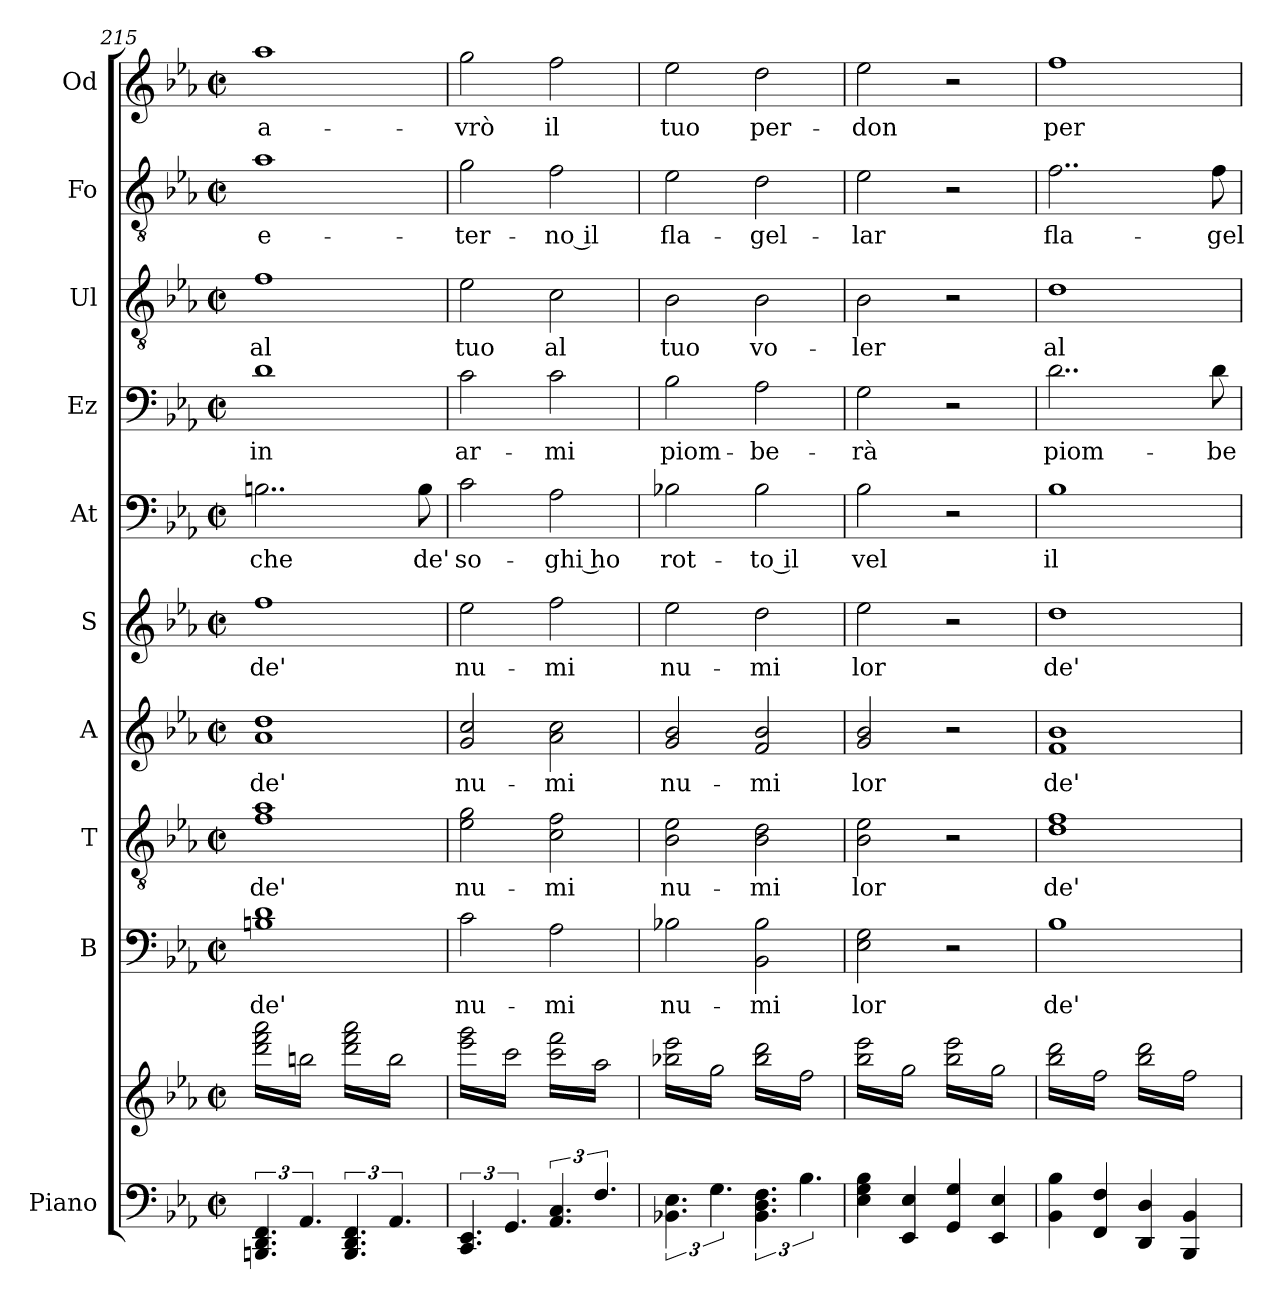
**kern	**kern	**kern	**text	**kern	**text	**kern	**text	**kern	**text	**kern	**text	**kern	**text	**kern	**text	**kern	**text	**kern	**text
*part10	*part10	*part9	*part9	*part8	*part8	*part7	*part7	*part6	*part6	*part5	*part5	*part4	*part4	*part3	*part3	*part2	*part2	*part1	*part1
*staff11	*staff10	*staff9	*staff9	*staff8	*staff8	*staff7	*staff7	*staff6	*staff6	*staff5	*staff5	*staff4	*staff4	*staff3	*staff3	*staff2	*staff2	*staff1	*staff1
*I"Piano	*	*I"B	*	*I"T	*	*I"A	*	*I"S	*	*I"At	*	*I"Ez	*	*I"Ul	*	*I"Fo	*	*I"Od	*
*I'Pno	*	*I'B	*	*I'T	*	*I'A	*	*I'S	*	*I'At	*	*I'Ez	*	*I'Ul	*	*I'Fo	*	*I'Od	*
!!LO:PB:g=z
*clefF4	*clefG2	*clefF4	*	*clefGv2	*	*clefG2	*	*clefG2	*	*clefF4	*	*clefF4	*	*clefGv2	*	*clefGv2	*	*clefG2	*
*k[b-e-a-]	*k[b-e-a-]	*k[b-e-a-]	*	*k[b-e-a-]	*	*k[b-e-a-]	*	*k[b-e-a-]	*	*k[b-e-a-]	*	*k[b-e-a-]	*	*k[b-e-a-]	*	*k[b-e-a-]	*	*k[b-e-a-]	*
*M2/2	*M2/2	*M2/2	*	*M2/2	*	*M2/2	*	*M2/2	*	*M2/2	*	*M2/2	*	*M2/2	*	*M2/2	*	*M2/2	*
*met(c|)	*met(c|)	*met(c|)	*	*met(c|)	*	*met(c|)	*	*met(c|)	*	*met(c|)	*	*met(c|)	*	*met(c|)	*	*met(c|)	*	*met(c|)	*
=215	=215	=215	=215	=215	=215	=215	=215	=215	=215	=215	=215	=215	=215	=215	=215	=215	=215	=215	=215
!	!	!	!LO:LY:b	!	!LO:LY:b	!	!LO:LY:b	!	!LO:LY:b	!	!LO:LY:b	!	!LO:LY:b	!	!LO:LY:b	!	!LO:LY:b	!	!LO:LY:b
*	*tremolo	*	*	*	*	*	*	*	*	*	*	*	*	*	*	*	*	*	*
6.BBBn/ 6.DD/ 6.FF/	16ddd\ 16fff\ 16aaa-\LL	1Bn 1d!	de'	1f! 1a-	de'	1a- 1dd!	de'	1ff	de'	2..Bn\	che	1d	in	1f	al	1a-	e-	1aa-	a-
.	16bbn\	.	.	.	.	.	.	.	.	.	.	.	.	.	.	.	.	.	.
.	16ddd\ 16fff\ 16aaa-\	.	.	.	.	.	.	.	.	.	.	.	.	.	.	.	.	.	.
.	16bbn\	.	.	.	.	.	.	.	.	.	.	.	.	.	.	.	.	.	.
6.AA-/	16ddd\ 16fff\ 16aaa-\	.	.	.	.	.	.	.	.	.	.	.	.	.	.	.	.	.	.
.	16bbn\	.	.	.	.	.	.	.	.	.	.	.	.	.	.	.	.	.	.
.	16ddd\ 16fff\ 16aaa-\	.	.	.	.	.	.	.	.	.	.	.	.	.	.	.	.	.	.
.	16bbn\JJ	.	.	.	.	.	.	.	.	.	.	.	.	.	.	.	.	.	.
6.BBB/ 6.DD/ 6.FF/	16ddd\ 16fff\ 16aaa-\LL	.	.	.	.	.	.	.	.	.	.	.	.	.	.	.	.	.	.
.	16bb\	.	.	.	.	.	.	.	.	.	.	.	.	.	.	.	.	.	.
.	16ddd\ 16fff\ 16aaa-\	.	.	.	.	.	.	.	.	.	.	.	.	.	.	.	.	.	.
.	16bb\	.	.	.	.	.	.	.	.	.	.	.	.	.	.	.	.	.	.
6.AA-/	16ddd\ 16fff\ 16aaa-\	.	.	.	.	.	.	.	.	.	.	.	.	.	.	.	.	.	.
.	16bb\	.	.	.	.	.	.	.	.	.	.	.	.	.	.	.	.	.	.
!	!	!	!	!	!	!	!	!	!	!	!LO:LY:b	!	!	!	!	!	!	!	!
.	16ddd\ 16fff\ 16aaa-\	.	.	.	.	.	.	.	.	8B\	de'	.	.	.	.	.	.	.	.
.	16bb\JJ	.	.	.	.	.	.	.	.	.	.	.	.	.	.	.	.	.	.
=216	=216	=216	=216	=216	=216	=216	=216	=216	=216	=216	=216	=216	=216	=216	=216	=216	=216	=216	=216
!	!	!	!LO:LY:b	!	!LO:LY:b	!	!LO:LY:b	!	!LO:LY:b	!	!LO:LY:b	!	!LO:LY:b	!	!LO:LY:b	!	!LO:LY:b	!	!LO:LY:b
6.CC/ 6.EE-/	16eee-\ 16ggg\LL	2c\	nu-	2e-!\ 2g\	nu-	2g/ 2cc!/	nu-	2ee-\	nu-	2c\	so-	2c\	ar-	2e-\	tuo	2g\	-ter-	2gg\	-vrò
.	16ccc\	.	.	.	.	.	.	.	.	.	.	.	.	.	.	.	.	.	.
.	16eee-\ 16ggg\	.	.	.	.	.	.	.	.	.	.	.	.	.	.	.	.	.	.
.	16ccc\	.	.	.	.	.	.	.	.	.	.	.	.	.	.	.	.	.	.
6.GG/	16eee-\ 16ggg\	.	.	.	.	.	.	.	.	.	.	.	.	.	.	.	.	.	.
.	16ccc\	.	.	.	.	.	.	.	.	.	.	.	.	.	.	.	.	.	.
.	16eee-\ 16ggg\	.	.	.	.	.	.	.	.	.	.	.	.	.	.	.	.	.	.
.	16ccc\JJ	.	.	.	.	.	.	.	.	.	.	.	.	.	.	.	.	.	.
!	!	!	!LO:LY:b	!	!LO:LY:b	!	!LO:LY:b	!	!LO:LY:b	!	!LO:LY:b	!	!LO:LY:b	!	!LO:LY:b	!	!LO:LY:b	!	!LO:LY:b
6.AA-/ 6.C/	16ccc\ 16fff\LL	2A-\	-mi	2c!\ 2f\	-mi	2a-\ 2cc!\	-mi	2ff\	-mi	2A-\	-ghi ho	2c\	-mi	2c\	al	2f\	-no il	2ff\	il
.	16aa-\	.	.	.	.	.	.	.	.	.	.	.	.	.	.	.	.	.	.
.	16ccc\ 16fff\	.	.	.	.	.	.	.	.	.	.	.	.	.	.	.	.	.	.
.	16aa-\	.	.	.	.	.	.	.	.	.	.	.	.	.	.	.	.	.	.
6.F/	16ccc\ 16fff\	.	.	.	.	.	.	.	.	.	.	.	.	.	.	.	.	.	.
.	16aa-\	.	.	.	.	.	.	.	.	.	.	.	.	.	.	.	.	.	.
.	16ccc\ 16fff\	.	.	.	.	.	.	.	.	.	.	.	.	.	.	.	.	.	.
.	16aa-\JJ	.	.	.	.	.	.	.	.	.	.	.	.	.	.	.	.	.	.
=217	=217	=217	=217	=217	=217	=217	=217	=217	=217	=217	=217	=217	=217	=217	=217	=217	=217	=217	=217
!	!	!	!LO:LY:b	!	!LO:LY:b	!	!LO:LY:b	!	!LO:LY:b	!	!LO:LY:b	!	!LO:LY:b	!	!LO:LY:b	!	!LO:LY:b	!	!LO:LY:b
6.BB-X\ 6.E-\	16bb-X\ 16eee-\LL	2B-X\	nu-	2B-!\ 2e-\	nu-	2g/ 2b-!/	nu-	2ee-\	nu-	2B-X\	rot-	2B-\	piom-	2B-\	tuo	2e-\	fla-	2ee-\	tuo
.	16gg\	.	.	.	.	.	.	.	.	.	.	.	.	.	.	.	.	.	.
.	16bb-X\ 16eee-\	.	.	.	.	.	.	.	.	.	.	.	.	.	.	.	.	.	.
.	16gg\	.	.	.	.	.	.	.	.	.	.	.	.	.	.	.	.	.	.
6.G\	16bb-X\ 16eee-\	.	.	.	.	.	.	.	.	.	.	.	.	.	.	.	.	.	.
.	16gg\	.	.	.	.	.	.	.	.	.	.	.	.	.	.	.	.	.	.
.	16bb-X\ 16eee-\	.	.	.	.	.	.	.	.	.	.	.	.	.	.	.	.	.	.
.	16gg\JJ	.	.	.	.	.	.	.	.	.	.	.	.	.	.	.	.	.	.
!	!	!	!LO:LY:b	!	!LO:LY:b	!	!LO:LY:b	!	!LO:LY:b	!	!LO:LY:b	!	!LO:LY:b	!	!LO:LY:b	!	!LO:LY:b	!	!LO:LY:b
6.BB-\ 6.D\ 6.F\	16bb-\ 16ddd\LL	2BB-\ 2B-!\	-mi	2B-!\ 2d\	-mi	2f/ 2b-!/	-mi	2dd\	-mi	2B-\	-to il	2A-\	-be-	2B-\	vo-	2d\	-gel-	2dd\	per-
.	16ff\	.	.	.	.	.	.	.	.	.	.	.	.	.	.	.	.	.	.
.	16bb-\ 16ddd\	.	.	.	.	.	.	.	.	.	.	.	.	.	.	.	.	.	.
.	16ff\	.	.	.	.	.	.	.	.	.	.	.	.	.	.	.	.	.	.
6.B-\	16bb-\ 16ddd\	.	.	.	.	.	.	.	.	.	.	.	.	.	.	.	.	.	.
.	16ff\	.	.	.	.	.	.	.	.	.	.	.	.	.	.	.	.	.	.
.	16bb-\ 16ddd\	.	.	.	.	.	.	.	.	.	.	.	.	.	.	.	.	.	.
.	16ff\JJ	.	.	.	.	.	.	.	.	.	.	.	.	.	.	.	.	.	.
=218	=218	=218	=218	=218	=218	=218	=218	=218	=218	=218	=218	=218	=218	=218	=218	=218	=218	=218	=218
!	!	!	!LO:LY:b	!	!LO:LY:b	!	!LO:LY:b	!	!LO:LY:b	!	!LO:LY:b	!	!LO:LY:b	!	!LO:LY:b	!	!LO:LY:b	!	!LO:LY:b
4E-\ 4G\ 4B-\	16bb-\ 16eee-\LL	2E-\ 2G!\	lor	2B-!\ 2e-\	lor	2g/ 2b-!/	lor	2ee-\	lor	2B-\	vel	2G\	-rà	2B-\	-ler	2e-\	-lar	2ee-\	-don
.	16gg\	.	.	.	.	.	.	.	.	.	.	.	.	.	.	.	.	.	.
.	16bb-\ 16eee-\	.	.	.	.	.	.	.	.	.	.	.	.	.	.	.	.	.	.
.	16gg\	.	.	.	.	.	.	.	.	.	.	.	.	.	.	.	.	.	.
4EE-/ 4E-/	16bb-\ 16eee-\	.	.	.	.	.	.	.	.	.	.	.	.	.	.	.	.	.	.
.	16gg\	.	.	.	.	.	.	.	.	.	.	.	.	.	.	.	.	.	.
.	16bb-\ 16eee-\	.	.	.	.	.	.	.	.	.	.	.	.	.	.	.	.	.	.
.	16gg\JJ	.	.	.	.	.	.	.	.	.	.	.	.	.	.	.	.	.	.
4GG/ 4G/	16bb-\ 16eee-\LL	2r	.	2r	.	2r	.	2r	.	2r	.	2r	.	2r	.	2r	.	2r	.
.	16gg\	.	.	.	.	.	.	.	.	.	.	.	.	.	.	.	.	.	.
.	16bb-\ 16eee-\	.	.	.	.	.	.	.	.	.	.	.	.	.	.	.	.	.	.
.	16gg\	.	.	.	.	.	.	.	.	.	.	.	.	.	.	.	.	.	.
4EE-/ 4E-/	16bb-\ 16eee-\	.	.	.	.	.	.	.	.	.	.	.	.	.	.	.	.	.	.
.	16gg\	.	.	.	.	.	.	.	.	.	.	.	.	.	.	.	.	.	.
.	16bb-\ 16eee-\	.	.	.	.	.	.	.	.	.	.	.	.	.	.	.	.	.	.
.	16gg\JJ	.	.	.	.	.	.	.	.	.	.	.	.	.	.	.	.	.	.
=219	=219	=219	=219	=219	=219	=219	=219	=219	=219	=219	=219	=219	=219	=219	=219	=219	=219	=219	=219
!	!	!	!LO:LY:b	!	!LO:LY:b	!	!LO:LY:b	!	!LO:LY:b	!	!LO:LY:b	!	!LO:LY:b	!	!LO:LY:b	!	!LO:LY:b	!	!LO:LY:b
4BB-\ 4B-\	16bb-\ 16ddd\LL	1B-	de'	1d! 1f	de'	1f 1b-!	de'	1dd	de'	1B-	il	2..d\	piom-	1d	al	2..f\	fla-	1ff	per-
.	16ff\	.	.	.	.	.	.	.	.	.	.	.	.	.	.	.	.	.	.
.	16bb-\ 16ddd\	.	.	.	.	.	.	.	.	.	.	.	.	.	.	.	.	.	.
.	16ff\	.	.	.	.	.	.	.	.	.	.	.	.	.	.	.	.	.	.
4FF/ 4F/	16bb-\ 16ddd\	.	.	.	.	.	.	.	.	.	.	.	.	.	.	.	.	.	.
.	16ff\	.	.	.	.	.	.	.	.	.	.	.	.	.	.	.	.	.	.
.	16bb-\ 16ddd\	.	.	.	.	.	.	.	.	.	.	.	.	.	.	.	.	.	.
.	16ff\JJ	.	.	.	.	.	.	.	.	.	.	.	.	.	.	.	.	.	.
4DD/ 4D/	16bb-\ 16ddd\LL	.	.	.	.	.	.	.	.	.	.	.	.	.	.	.	.	.	.
.	16ff\	.	.	.	.	.	.	.	.	.	.	.	.	.	.	.	.	.	.
.	16bb-\ 16ddd\	.	.	.	.	.	.	.	.	.	.	.	.	.	.	.	.	.	.
.	16ff\	.	.	.	.	.	.	.	.	.	.	.	.	.	.	.	.	.	.
4BBB-/ 4BB-/	16bb-\ 16ddd\	.	.	.	.	.	.	.	.	.	.	.	.	.	.	.	.	.	.
.	16ff\	.	.	.	.	.	.	.	.	.	.	.	.	.	.	.	.	.	.
!	!	!	!	!	!	!	!	!	!	!	!	!	!LO:LY:b	!	!	!	!LO:LY:b	!	!
.	16bb-\ 16ddd\	.	.	.	.	.	.	.	.	.	.	8d\	-be-	.	.	8f\	-gel-	.	.
.	16ff\JJ	.	.	.	.	.	.	.	.	.	.	.	.	.	.	.	.	.	.
*	*Xtremolo	*	*	*	*	*	*	*	*	*	*	*	*	*	*	*	*	*	*
.	.	.	.	.	.	.	.	.	.	.	.	.	.	.	.	.	.	.	.
.	.	.	.	.	.	.	.	.	.	.	.	.	.	.	.	.	.	.	.
.	.	.	.	.	.	.	.	.	.	.	.	.	.	.	.	.	.	.	.
.	.	.	.	.	.	.	.	.	.	.	.	.	.	.	.	.	.	.	.
=	=	=	=	=	=	=	=	=	=	=	=	=	=	=	=	=	=	=	=
*-	*-	*-	*-	*-	*-	*-	*-	*-	*-	*-	*-	*-	*-	*-	*-	*-	*-	*-	*-
